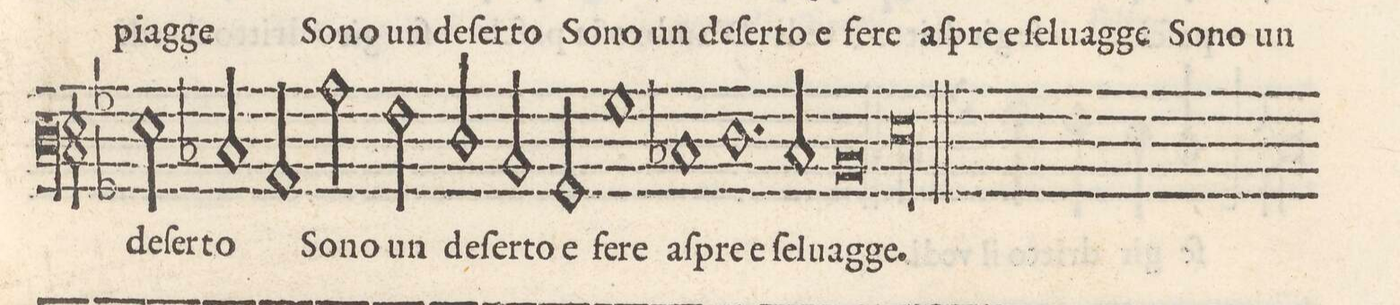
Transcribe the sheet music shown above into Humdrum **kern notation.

**kern	**text
*I"BASSO	*
*clefF3	*
*k[b-]	*
*met(C)	*
*M2/1	*
2G\	de-
2E-X/	ſer-
=32-	=32-
2C/	-to
2c\	So-
2A\	-no_un
2F/	de-
=33-	=33-
2D/	-ſer-
2BB-/	-to_e
1B-	fe-
=34-	=34-
1E-X	-re_a-
1.F	-ſpre_e
=35-	=35-
2Eny/	sel-
0D	-uag-
=36-	=36-
1Gl	ge.
==	==
*-	*-
